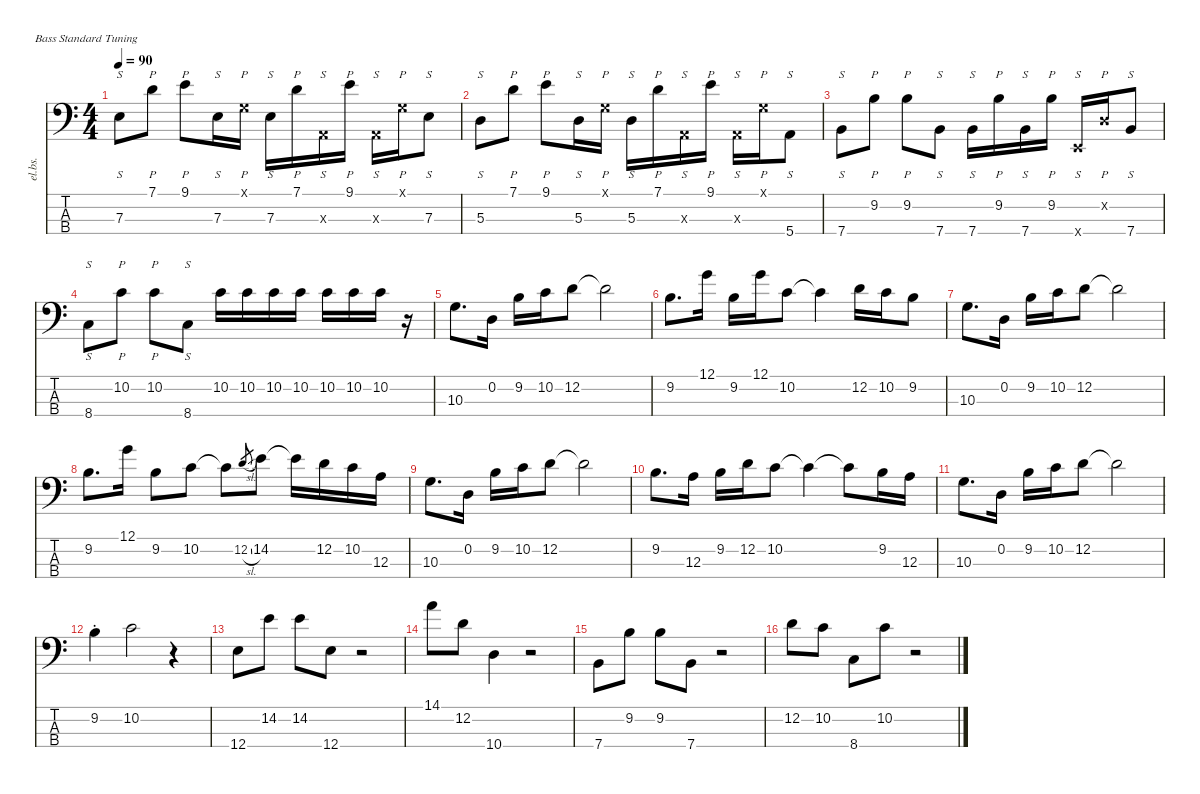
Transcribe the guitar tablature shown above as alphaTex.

\defaultSystemsLayout 4
\hideDynamics
\bracketExtendMode nobrackets
\track ("Electric Bass" "el.bs.") {instrument electricbassfinger}
\staff {score tabs}
\tuning (G2 D2 A1 E1)
\ts (4 4)
\tempo 90
\clef f4
\ks c
7.3.8{s dy mf beam Down} 7.1.8{p beam Down} 9.1.8{p beam Down} 7.3.16{s beam Down} 0.1{x}.16{p beam Down} 7.3.16{s beam Down} 7.1.16{p beam Down} 0.3{x}.16{s beam Down} 9.1.16{p beam Down} 0.3{x}.16{s beam Down} 0.1{x}.16{p beam Down} 7.3.8{s beam Down} |
5.3.8{s beam Down} 7.1.8{p beam Down} 9.1.8{p beam Down} 5.3.16{s beam Down} 0.1{x}.16{p beam Down} 5.3.16{s beam Down} 7.1.16{p beam Down} 0.3{x}.16{s beam Down} 9.1.16{p beam Down} 0.3{x}.16{s beam Down} 0.1{x}.16{p beam Down} 5.4.8{s beam Down} |
7.4.8{s beam Down} 9.2.8{p beam Down} 9.2.8{p beam Down} 7.4.8{s beam Down} 7.4.16{s beam Down} 9.2.16{p beam Down} 7.4.16{s beam Down} 9.2.16{p beam Down} 0.4{x}.16{s beam Up} 0.2{x}.16{p beam Up} 7.4.8{s beam Up} |
8.4.8{s beam Down} 10.2.8{p beam Down} 10.2.8{p beam Down} 8.4.8{s beam Down} 10.2.16{beam Down} 10.2.16{beam Down} 10.2.16{beam Down} 10.2.16{beam Down} 10.2.16{beam Down} 10.2.16{beam Down} 10.2.16{beam Down} r.16{beam Down} |
10.3.8{d beam Down} 0.2.16{beam Down} 9.2.16{beam Down} 10.2.16{beam Down} 12.2.8{beam Down} 12.2{t}.2{beam Down} |
9.2.8{d beam Down} 12.1.16{beam Down} 9.2.16{beam Down} 12.1.16{beam Down} 10.2.8{beam Down} 10.2{t}.4{beam Down} 12.2.16{beam Down} 10.2.16{beam Down} 9.2.8{beam Down} |
10.3.8{d beam Down} 0.2.16{beam Down} 9.2.16{beam Down} 10.2.16{beam Down} 12.2.8{beam Down} 12.2{t}.2{beam Down} |
9.2.8{d beam Down} 12.1.16{beam Down} 9.2.8{beam Down} 10.2.8{beam Down} 10.2{t}.8{beam Down} 12.2{sl}.8{gr beam Up} 14.2.8{beam Down} 14.2{t}.16{beam Down} 12.2.16{beam Down} 10.2.16{beam Down} 12.3.16{beam Down} |
10.3.8{d beam Down} 0.2.16{beam Down} 9.2.16{beam Down} 10.2.16{beam Down} 12.2.8{beam Down} 12.2{t}.2{beam Down} |
9.2.8{d beam Down} 12.3.16{beam Down} 9.2.16{beam Down} 12.2.16{beam Down} 10.2.8{beam Down} 10.2{t}.4{beam Down} 10.2{t}.8{beam Down} 9.2.16{beam Down} 12.3.16{beam Down} |
10.3.8{d beam Down} 0.2.16{beam Down} 9.2.16{beam Down} 10.2.16{beam Down} 12.2.8{beam Down} 12.2{t}.2{beam Down} |
9.2{st}.4{beam Down} 10.2.2{beam Down} r.4{beam Down} |
12.4.8{beam Down} 14.2.8{beam Down} 14.2.8{beam Down} 12.4.8{beam Down} r.2{beam Down} |
14.1.8{beam Down} 12.2.8{beam Down} 10.4.4{beam Down} r.2{beam Down} |
7.4.8{beam Down} 9.2.8{beam Down} 9.2.8{beam Down} 7.4.8{beam Down} r.2{beam Down} |
12.2.8{beam Down} 10.2.8{beam Down} 8.4.8{beam Down} 10.2.8{beam Down} r.2{beam Down}
